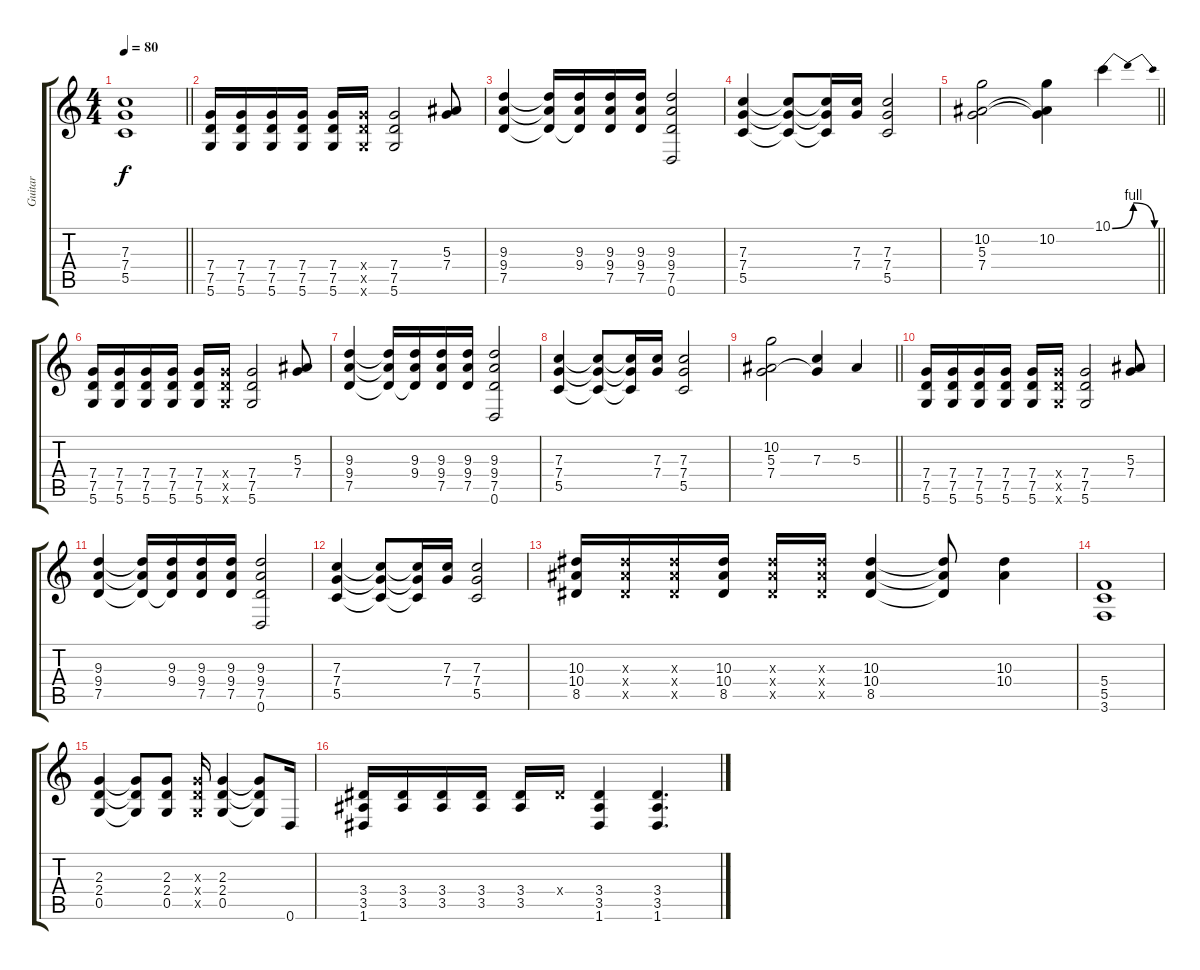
\track ("Guitar" "Guitar") {instrument electricguitarjazz}
\staff {score tabs}
\tuning (D4 A3 F3 C3 G2 D2) {hide}
\ts (4 4)
\tempo 80
\clef g2
\barLineRight lightlight
\ks c
(7.3 7.4 5.5).1{dy f} |
(7.4 7.5 5.6).16 (7.4 7.5 5.6).16 (7.4 7.5 5.6).16 (7.4 7.5 5.6).16 (7.4 7.5 5.6).16 (7.4{x} 7.5{x} 5.6{x}).16 (7.4 7.5 5.6).2 (5.3 7.4).8 |
(9.3 9.4 7.5).4 (9.3{t} 9.4{t} 7.5{t}).16 (9.3 9.4 7.5{t}).16 (9.3 9.4 7.5).16 (9.3 9.4 7.5).16 (9.3 9.4 7.5 0.6).2 |
(7.3 7.4 5.5).4 (7.3{t} 7.4{t} 5.5{t}).8 (7.3{t} 7.4{t} 5.5{t}).16 (7.3 7.4).16 (7.3 7.4 5.5).2 |
\barLineRight lightlight
(10.2 5.3 7.4).2 (10.2 5.3{t} 7.4{t}).4 10.1{be (bendrelease 0 0 15 4 15 4 60 0)}.4 |
(7.4 7.5 5.6).16 (7.4 7.5 5.6).16 (7.4 7.5 5.6).16 (7.4 7.5 5.6).16 (7.4 7.5 5.6).16 (7.4{x} 7.5{x} 5.6{x}).16 (7.4 7.5 5.6).2 (5.3 7.4).8 |
(9.3 9.4 7.5).4 (9.3{t} 9.4{t} 7.5{t}).16 (9.3 9.4 7.5{t}).16 (9.3 9.4 7.5).16 (9.3 9.4 7.5).16 (9.3 9.4 7.5 0.6).2 |
(7.3 7.4 5.5).4 (7.3{t} 7.4{t} 5.5{t}).8 (7.3{t} 7.4{t} 5.5{t}).16 (7.3 7.4).16 (7.3 7.4 5.5).2 |
\barLineRight lightlight
(10.2 5.3 7.4).2 (7.3 7.4{t}).4 5.3.4 |
(7.4 7.5 5.6).16 (7.4 7.5 5.6).16 (7.4 7.5 5.6).16 (7.4 7.5 5.6).16 (7.4 7.5 5.6).16 (7.4{x} 7.5{x} 5.6{x}).16 (7.4 7.5 5.6).2 (5.3 7.4).8 |
(9.3 9.4 7.5).4 (9.3{t} 9.4{t} 7.5{t}).16 (9.3 9.4 7.5{t}).16 (9.3 9.4 7.5).16 (9.3 9.4 7.5).16 (9.3 9.4 7.5 0.6).2 |
(7.3 7.4 5.5).4 (7.3{t} 7.4{t} 5.5{t}).8 (7.3{t} 7.4{t} 5.5{t}).16 (7.3 7.4).16 (7.3 7.4 5.5).2 |
(10.3 10.4 8.5).16 (10.3{x} 10.4{x} 8.5{x}).16 (10.3{x} 10.4{x} 8.5{x}).16 (10.3 10.4 8.5).16 (10.3{x} 10.4{x} 8.5{x}).16 (10.3{x} 10.4{x} 8.5{x}).16 (10.3 10.4 8.5).4 (10.3{t} 10.4{t} 8.5{t}).8 (10.3 10.4).4 |
(5.4 5.5 3.6).1 |
(2.3 2.4 0.5).4 (2.3{t} 2.4{t} 0.5{t}).8 (2.3 2.4 0.5).8 (2.3{x} 2.4{x} 0.5{x}).16 (2.3 2.4 0.5).4 (2.3{t} 2.4{t} 0.5{t}).8 0.6.16 |
(3.4 3.5 1.6).16 (3.4 3.5).16 (3.4 3.5).16 (3.4 3.5).16 (3.4 3.5).16 3.4{x}.16 (3.4 3.5 1.6).4 (3.4 3.5 1.6).4{d}
